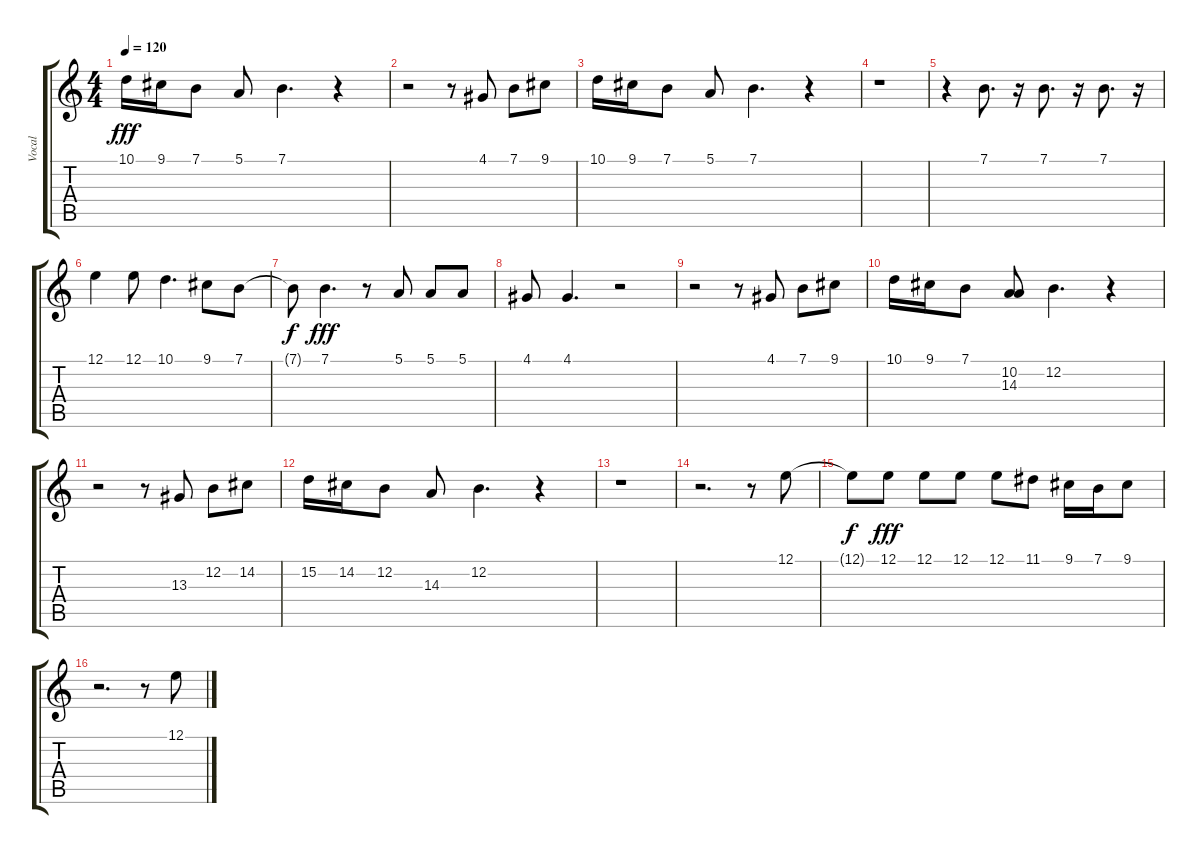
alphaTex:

\track ("Vocal      (GS) " "Vocal     ") {instrument acousticgrandpiano}
\staff {score tabs}
\tuning (E4 B3 G3 D3 A2 E2) {hide}
\ts (4 4)
\tempo 120
\clef g2
\ks c
10.1.16{dy fff} 9.1.16 7.1.8 5.1.8 7.1.4{d} r.4 |
r.2 r.8 4.1.8 7.1.8 9.1.8 |
10.1.16 9.1.16 7.1.8 5.1.8 7.1.4{d} r.4 |
r.1 |
r.4 7.1.8{d} r.16 7.1.8{d} r.16 7.1.8{d} r.16 |
12.1.4 12.1.8 10.1.4{d} 9.1.8 7.1.8 |
7.1{t}.8{dy f} 7.1.4{d dy fff} r.8 5.1.8 5.1.8 5.1.8 |
4.1.8 4.1.4{d} r.2 |
r.2 r.8 4.1.8 7.1.8 9.1.8 |
10.1.16 9.1.16 7.1.8 (10.2 14.3).8 12.2.4{d} r.4 |
r.2 r.8 13.3.8 12.2.8 14.2.8 |
15.2.16 14.2.16 12.2.8 14.3.8 12.2.4{d} r.4 |
r.1 |
r.2{d} r.8 12.1.8 |
12.1{t}.8{dy f} 12.1.8{dy fff} 12.1.8 12.1.8 12.1.8 11.1.8 9.1.16 7.1.16 9.1.8 |
r.2{d} r.8 12.1.8
